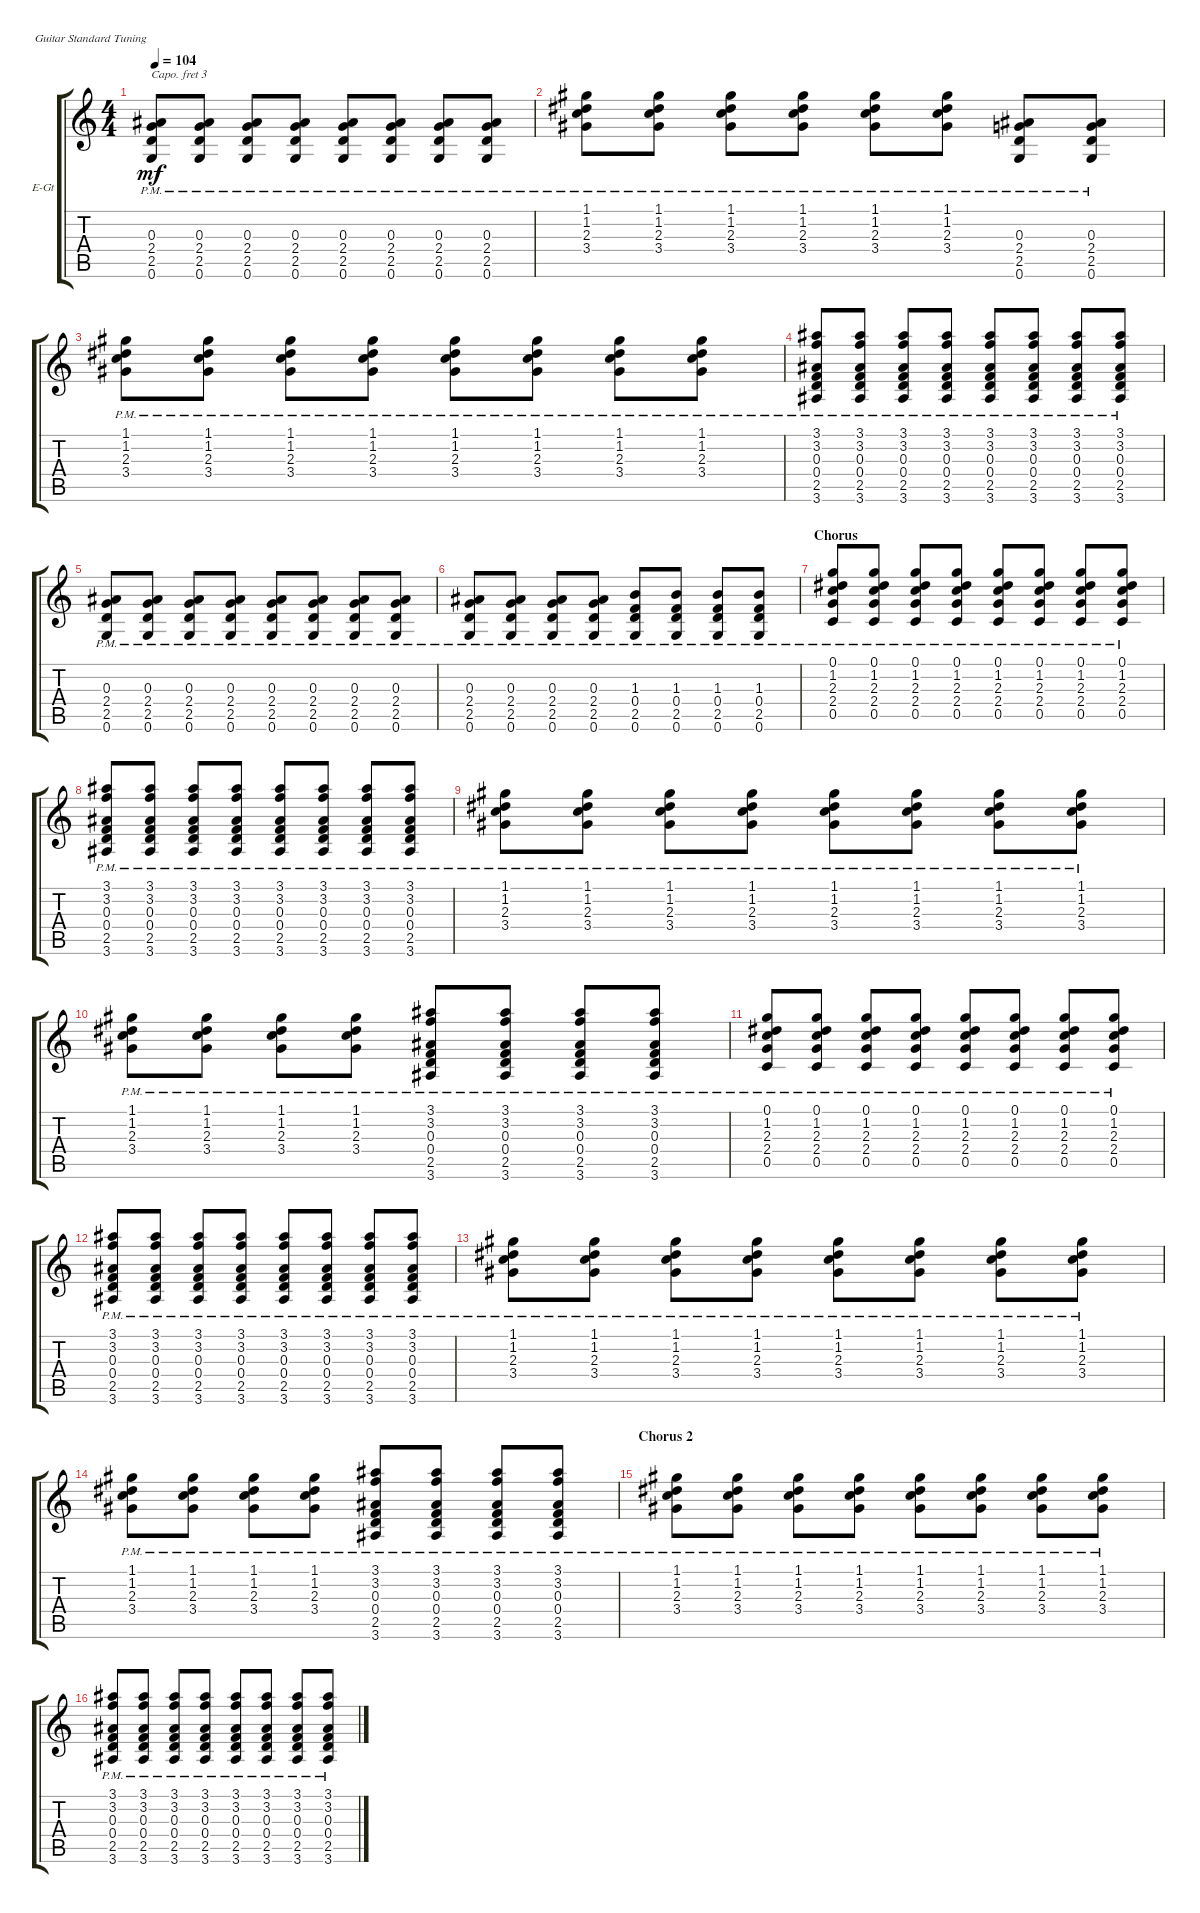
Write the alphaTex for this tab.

\defaultSystemsLayout 4
\bracketExtendMode groupsimilarinstruments
\firstSystemTrackNameOrientation horizontal
\otherSystemsTrackNameOrientation horizontal
\track ("Steel string guitar" "E-Gt") {instrument electricguitarclean}
\staff {score tabs}
\capo 3
\tuning (E4 B3 G3 D3 A2 E2)
\ts (4 4)
\tempo 104
\clef g2
\ks c
(0.6{pm} 2.5{pm} 2.4{pm} 0.3{pm}).8{dy mf} (0.6{pm} 2.5{pm} 2.4{pm} 0.3{pm}).8 (0.6{pm} 2.5{pm} 2.4{pm} 0.3{pm}).8 (0.6{pm} 2.5{pm} 2.4{pm} 0.3{pm}).8 (0.6{pm} 2.5{pm} 2.4{pm} 0.3{pm}).8 (0.6{pm} 2.5{pm} 2.4{pm} 0.3{pm}).8 (0.6{pm} 2.5{pm} 2.4{pm} 0.3{pm}).8 (0.6{pm} 2.5{pm} 2.4{pm} 0.3{pm}).8 |
(3.4{pm} 2.3{pm} 1.2{pm} 1.1{pm}).8 (3.4{pm} 2.3{pm} 1.2{pm} 1.1{pm}).8 (3.4{pm} 2.3{pm} 1.2{pm} 1.1{pm}).8 (3.4{pm} 2.3{pm} 1.2{pm} 1.1{pm}).8 (3.4{pm} 2.3{pm} 1.2{pm} 1.1{pm}).8 (3.4{pm} 2.3{pm} 1.2{pm} 1.1{pm}).8 (0.6{pm} 2.5{pm} 2.4{pm} 0.3{pm}).8 (0.6{pm} 2.5{pm} 2.4{pm} 0.3{pm}).8 |
(3.4{pm} 2.3{pm} 1.2{pm} 1.1{pm}).8 (3.4{pm} 2.3{pm} 1.2{pm} 1.1{pm}).8 (3.4{pm} 2.3{pm} 1.2{pm} 1.1{pm}).8 (3.4{pm} 2.3{pm} 1.2{pm} 1.1{pm}).8 (3.4{pm} 2.3{pm} 1.2{pm} 1.1{pm}).8 (3.4{pm} 2.3{pm} 1.2{pm} 1.1{pm}).8 (3.4{pm} 2.3{pm} 1.2{pm} 1.1{pm}).8 (3.4{pm} 2.3{pm} 1.2{pm} 1.1{pm}).8 |
(3.6{pm} 2.5{pm} 0.4{pm} 0.3{pm} 3.2{pm} 3.1{pm}).8 (3.6{pm} 2.5{pm} 0.4{pm} 0.3{pm} 3.2{pm} 3.1{pm}).8 (3.6{pm} 2.5{pm} 0.4{pm} 0.3{pm} 3.2{pm} 3.1{pm}).8 (3.6{pm} 2.5{pm} 0.4{pm} 0.3{pm} 3.2{pm} 3.1{pm}).8 (3.6{pm} 2.5{pm} 0.4{pm} 0.3{pm} 3.2{pm} 3.1{pm}).8 (3.6{pm} 2.5{pm} 0.4{pm} 0.3{pm} 3.2{pm} 3.1{pm}).8 (3.6{pm} 2.5{pm} 0.4{pm} 0.3{pm} 3.2{pm} 3.1{pm}).8 (3.6{pm} 2.5{pm} 0.4{pm} 0.3{pm} 3.2{pm} 3.1{pm}).8 |
(0.6{pm} 2.5{pm} 2.4{pm} 0.3{pm}).8 (0.6{pm} 2.5{pm} 2.4{pm} 0.3{pm}).8 (0.6{pm} 2.5{pm} 2.4{pm} 0.3{pm}).8 (0.6{pm} 2.5{pm} 2.4{pm} 0.3{pm}).8 (0.6{pm} 2.5{pm} 2.4{pm} 0.3{pm}).8 (0.6{pm} 2.5{pm} 2.4{pm} 0.3{pm}).8 (0.6{pm} 2.5{pm} 2.4{pm} 0.3{pm}).8 (0.6{pm} 2.5{pm} 2.4{pm} 0.3{pm}).8 |
(0.6{pm} 2.5{pm} 2.4{pm} 0.3{pm}).8 (0.6{pm} 2.5{pm} 2.4{pm} 0.3{pm}).8 (0.6{pm} 2.5{pm} 2.4{pm} 0.3{pm}).8 (0.6{pm} 2.5{pm} 2.4{pm} 0.3{pm}).8 (0.6{pm} 2.5{pm} 0.4{pm} 1.3{pm}).8 (0.6{pm} 2.5{pm} 0.4{pm} 1.3{pm}).8 (0.6{pm} 2.5{pm} 0.4{pm} 1.3{pm}).8 (0.6{pm} 2.5{pm} 0.4{pm} 1.3{pm}).8 |
\section ("" "Chorus")
(0.5{pm} 2.4{pm} 2.3{pm} 1.2{pm} 0.1{pm}).8 (0.5{pm} 2.4{pm} 2.3{pm} 1.2{pm} 0.1{pm}).8 (0.5{pm} 2.4{pm} 2.3{pm} 1.2{pm} 0.1{pm}).8 (0.5{pm} 2.4{pm} 2.3{pm} 1.2{pm} 0.1{pm}).8 (0.5{pm} 2.4{pm} 2.3{pm} 1.2{pm} 0.1{pm}).8 (0.5{pm} 2.4{pm} 2.3{pm} 1.2{pm} 0.1{pm}).8 (0.5{pm} 2.4{pm} 2.3{pm} 1.2{pm} 0.1{pm}).8 (0.5{pm} 2.4{pm} 2.3{pm} 1.2{pm} 0.1{pm}).8 |
(3.6{pm} 2.5{pm} 0.4{pm} 0.3{pm} 3.2{pm} 3.1{pm}).8 (3.6{pm} 2.5{pm} 0.4{pm} 0.3{pm} 3.2{pm} 3.1{pm}).8 (3.6{pm} 2.5{pm} 0.4{pm} 0.3{pm} 3.2{pm} 3.1{pm}).8 (3.6{pm} 2.5{pm} 0.4{pm} 0.3{pm} 3.2{pm} 3.1{pm}).8 (3.6{pm} 2.5{pm} 0.4{pm} 0.3{pm} 3.2{pm} 3.1{pm}).8 (3.6{pm} 2.5{pm} 0.4{pm} 0.3{pm} 3.2{pm} 3.1{pm}).8 (3.6{pm} 2.5{pm} 0.4{pm} 0.3{pm} 3.2{pm} 3.1{pm}).8 (3.6{pm} 2.5{pm} 0.4{pm} 0.3{pm} 3.2{pm} 3.1{pm}).8 |
(3.4{pm} 2.3{pm} 1.2{pm} 1.1{pm}).8 (3.4{pm} 2.3{pm} 1.2{pm} 1.1{pm}).8 (3.4{pm} 2.3{pm} 1.2{pm} 1.1{pm}).8 (3.4{pm} 2.3{pm} 1.2{pm} 1.1{pm}).8 (3.4{pm} 2.3{pm} 1.2{pm} 1.1{pm}).8 (3.4{pm} 2.3{pm} 1.2{pm} 1.1{pm}).8 (3.4{pm} 2.3{pm} 1.2{pm} 1.1{pm}).8 (3.4{pm} 2.3{pm} 1.2{pm} 1.1{pm}).8 |
(3.4{pm} 2.3{pm} 1.2{pm} 1.1{pm}).8 (3.4{pm} 2.3{pm} 1.2{pm} 1.1{pm}).8 (3.4{pm} 2.3{pm} 1.2{pm} 1.1{pm}).8 (3.4{pm} 2.3{pm} 1.2{pm} 1.1{pm}).8 (3.6{pm} 2.5{pm} 0.4{pm} 0.3{pm} 3.2{pm} 3.1{pm}).8 (3.6{pm} 2.5{pm} 0.4{pm} 0.3{pm} 3.2{pm} 3.1{pm}).8 (3.6{pm} 2.5{pm} 0.4{pm} 0.3{pm} 3.2{pm} 3.1{pm}).8 (3.6{pm} 2.5{pm} 0.4{pm} 0.3{pm} 3.2{pm} 3.1{pm}).8 |
(0.5{pm} 2.4{pm} 2.3{pm} 1.2{pm} 0.1{pm}).8 (0.5{pm} 2.4{pm} 2.3{pm} 1.2{pm} 0.1{pm}).8 (0.5{pm} 2.4{pm} 2.3{pm} 1.2{pm} 0.1{pm}).8 (0.5{pm} 2.4{pm} 2.3{pm} 1.2{pm} 0.1{pm}).8 (0.5{pm} 2.4{pm} 2.3{pm} 1.2{pm} 0.1{pm}).8 (0.5{pm} 2.4{pm} 2.3{pm} 1.2{pm} 0.1{pm}).8 (0.5{pm} 2.4{pm} 2.3{pm} 1.2{pm} 0.1{pm}).8 (0.5{pm} 2.4{pm} 2.3{pm} 1.2{pm} 0.1{pm}).8 |
(3.6{pm} 2.5{pm} 0.4{pm} 0.3{pm} 3.2{pm} 3.1{pm}).8 (3.6{pm} 2.5{pm} 0.4{pm} 0.3{pm} 3.2{pm} 3.1{pm}).8 (3.6{pm} 2.5{pm} 0.4{pm} 0.3{pm} 3.2{pm} 3.1{pm}).8 (3.6{pm} 2.5{pm} 0.4{pm} 0.3{pm} 3.2{pm} 3.1{pm}).8 (3.6{pm} 2.5{pm} 0.4{pm} 0.3{pm} 3.2{pm} 3.1{pm}).8 (3.6{pm} 2.5{pm} 0.4{pm} 0.3{pm} 3.2{pm} 3.1{pm}).8 (3.6{pm} 2.5{pm} 0.4{pm} 0.3{pm} 3.2{pm} 3.1{pm}).8 (3.6{pm} 2.5{pm} 0.4{pm} 0.3{pm} 3.2{pm} 3.1{pm}).8 |
(3.4{pm} 2.3{pm} 1.2{pm} 1.1{pm}).8 (3.4{pm} 2.3{pm} 1.2{pm} 1.1{pm}).8 (3.4{pm} 2.3{pm} 1.2{pm} 1.1{pm}).8 (3.4{pm} 2.3{pm} 1.2{pm} 1.1{pm}).8 (3.4{pm} 2.3{pm} 1.2{pm} 1.1{pm}).8 (3.4{pm} 2.3{pm} 1.2{pm} 1.1{pm}).8 (3.4{pm} 2.3{pm} 1.2{pm} 1.1{pm}).8 (3.4{pm} 2.3{pm} 1.2{pm} 1.1{pm}).8 |
(3.4{pm} 2.3{pm} 1.2{pm} 1.1{pm}).8 (3.4{pm} 2.3{pm} 1.2{pm} 1.1{pm}).8 (3.4{pm} 2.3{pm} 1.2{pm} 1.1{pm}).8 (3.4{pm} 2.3{pm} 1.2{pm} 1.1{pm}).8 (3.6{pm} 2.5{pm} 0.4{pm} 0.3{pm} 3.2{pm} 3.1{pm}).8 (3.6{pm} 2.5{pm} 0.4{pm} 0.3{pm} 3.2{pm} 3.1{pm}).8 (3.6{pm} 2.5{pm} 0.4{pm} 0.3{pm} 3.2{pm} 3.1{pm}).8 (3.6{pm} 2.5{pm} 0.4{pm} 0.3{pm} 3.2{pm} 3.1{pm}).8 |
\section ("" "Chorus 2")
(3.4{pm} 2.3{pm} 1.2{pm} 1.1{pm}).8 (3.4{pm} 2.3{pm} 1.2{pm} 1.1{pm}).8 (3.4{pm} 2.3{pm} 1.2{pm} 1.1{pm}).8 (3.4{pm} 2.3{pm} 1.2{pm} 1.1{pm}).8 (3.4{pm} 2.3{pm} 1.2{pm} 1.1{pm}).8 (3.4{pm} 2.3{pm} 1.2{pm} 1.1{pm}).8 (3.4{pm} 2.3{pm} 1.2{pm} 1.1{pm}).8 (3.4{pm} 2.3{pm} 1.2{pm} 1.1{pm}).8 |
(3.6{pm} 2.5{pm} 0.4{pm} 0.3{pm} 3.2{pm} 3.1{pm}).8 (3.6{pm} 2.5{pm} 0.4{pm} 0.3{pm} 3.2{pm} 3.1{pm}).8 (3.6{pm} 2.5{pm} 0.4{pm} 0.3{pm} 3.2{pm} 3.1{pm}).8 (3.6{pm} 2.5{pm} 0.4{pm} 0.3{pm} 3.2{pm} 3.1{pm}).8 (3.6{pm} 2.5{pm} 0.4{pm} 0.3{pm} 3.2{pm} 3.1{pm}).8 (3.6{pm} 2.5{pm} 0.4{pm} 0.3{pm} 3.2{pm} 3.1{pm}).8 (3.6{pm} 2.5{pm} 0.4{pm} 0.3{pm} 3.2{pm} 3.1{pm}).8 (3.6{pm} 2.5{pm} 0.4{pm} 0.3{pm} 3.2{pm} 3.1{pm}).8
